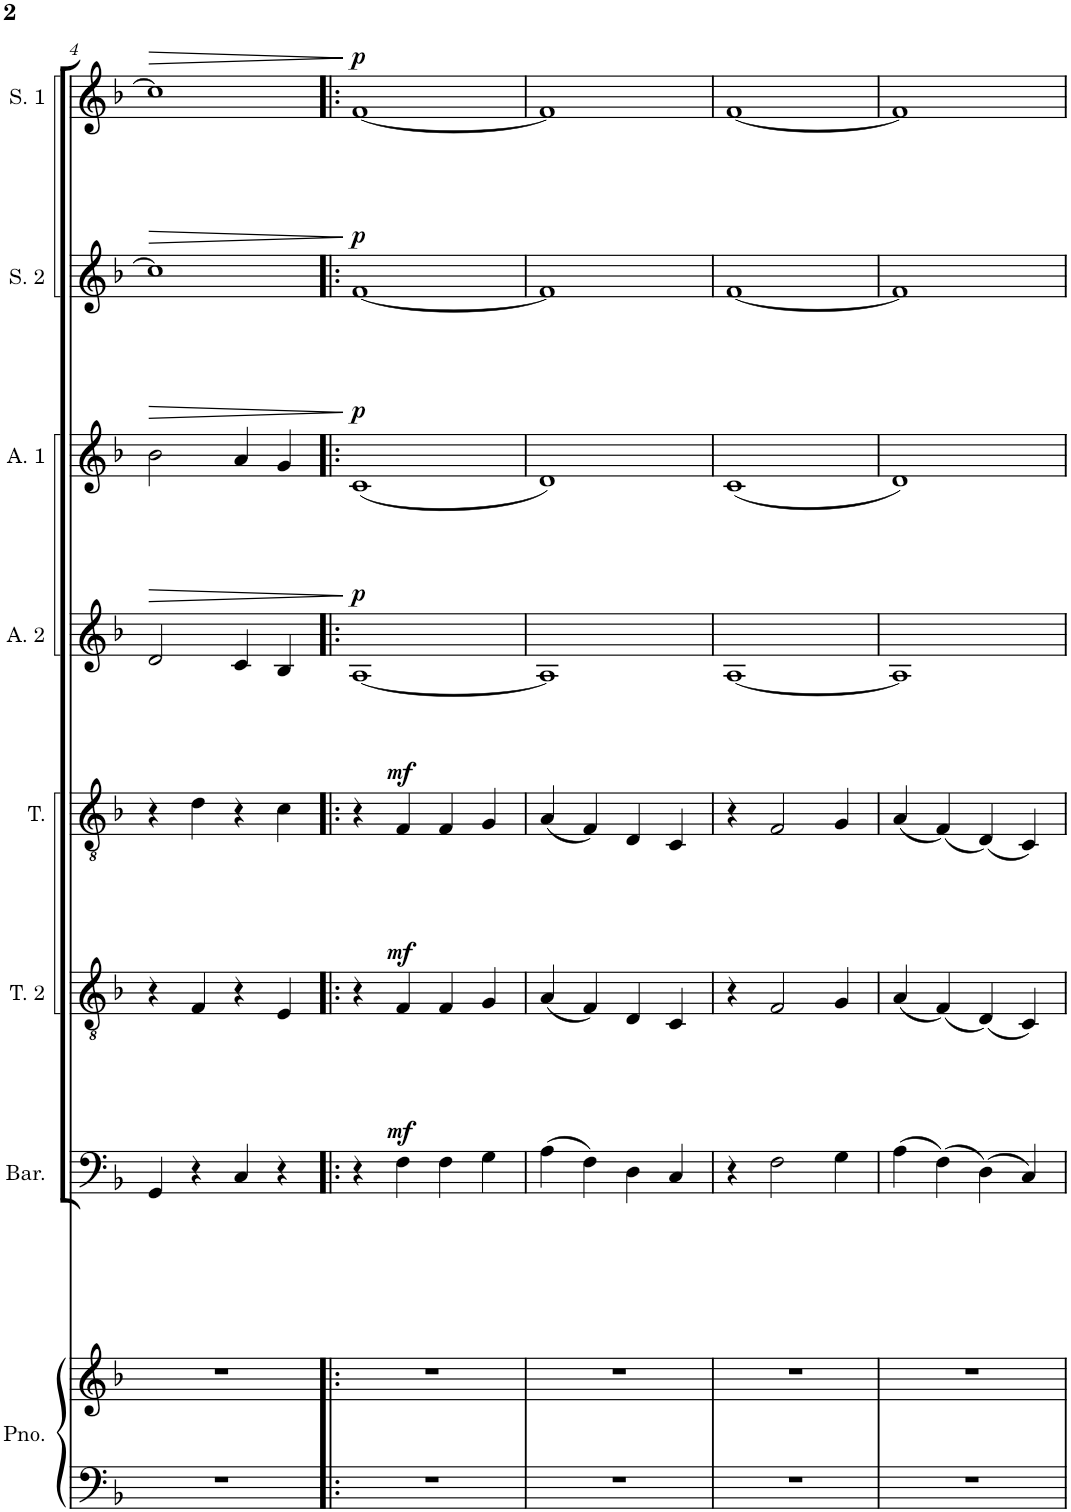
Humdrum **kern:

**kern	**kern	**kern	**dynam	**kern	**dynam	**kern	**dynam	**kern	**dynam	**kern	**dynam	**kern	**dynam	**kern	**dynam
*part8	*part8	*part7	*part7	*part6	*part6	*part5	*part5	*part4	*part4	*part3	*part3	*part2	*part2	*part1	*part1
*staff9	*staff8	*staff7	*staff7	*staff6	*staff6	*staff5	*staff5	*staff4	*staff4	*staff3	*staff3	*staff2	*staff2	*staff1	*staff1
*I"Piano	*	*I"Baritone	*	*I"Tenor 2	*	*I"Tenor	*	*I"Alto 2	*	*I"Alto 1	*	*I"Soprano 2	*	*I"Soprano 1	*
*I'Pno.	*	*I'Bar.	*	*I'T. 2	*	*I'T.	*	*I'A. 2	*	*I'A. 1	*	*I'S. 2	*	*I'S. 1	*
!!LO:PB:g=z
*clefF4	*clefG2	*clefF4	*	*clefGv2	*	*clefGv2	*	*clefG2	*	*clefG2	*	*clefG2	*	*clefG2	*
*k[b-]	*k[b-]	*k[b-]	*	*k[b-]	*	*k[b-]	*	*k[b-]	*	*k[b-]	*	*k[b-]	*	*k[b-]	*
*M4/4	*M4/4	*M4/4	*	*M4/4	*	*M4/4	*	*M4/4	*	*M4/4	*	*M4/4	*	*M4/4	*
=4	=4	=4	=4	=4	=4	=4	=4	=4	=4	=4	=4	=4	=4	=4	=4
!	!	!	!	!	!	!	!	!	!LO:HP:b	!	!LO:HP:b	!	!LO:HP:b	!	!LO:HP:b
1r	1r	4GG/	.	4r	.	4r	.	2d/	>	2b-\	>	1cc]	>	1cc]	>
.	.	4r	.	4F/	.	4d\	.	.	.	.	.	.	.	.	.
.	.	4C/	.	4r	.	4r	.	4c/	.	4a/	.	.	.	.	.
.	.	4r	.	4E/	.	4c\	.	4B-/	.	4g/	.	.	.	.	.
.	.	.	.	.	.	.	.	.	]	.	]	.	]	.	]
=5!|:	=5!|:	=5!|:	=5!|:	=5!|:	=5!|:	=5!|:	=5!|:	=5!|:	=5!|:	=5!|:	=5!|:	=5!|:	=5!|:	=5!|:	=5!|:
!	!	!	!	!	!	!	!	!	!LO:DY:a	!	!LO:DY:a	!	!LO:DY:a	!	!LO:DY:a
1r	1r	4r	.	4r	.	4r	.	[1A	p	(1c	p	[1f	p	[1f	p
!	!	!	!LO:DY:a	!	!LO:DY:a	!	!LO:DY:a	!	!	!	!	!	!	!	!
.	.	4F\	mf	4F/	mf	4F/	mf	.	.	.	.	.	.	.	.
.	.	4F\	.	4F/	.	4F/	.	.	.	.	.	.	.	.	.
.	.	4G\	.	4G/	.	4G/	.	.	.	.	.	.	.	.	.
=6	=6	=6	=6	=6	=6	=6	=6	=6	=6	=6	=6	=6	=6	=6	=6
1r	1r	(4A\	.	(4A/	.	(4A/	.	1A]	.	1d)	.	1f]	.	1f]	.
.	.	4F\)	.	4F/)	.	4F/)	.	.	.	.	.	.	.	.	.
.	.	4D\	.	4D/	.	4D/	.	.	.	.	.	.	.	.	.
.	.	4C/	.	4C/	.	4C/	.	.	.	.	.	.	.	.	.
=7	=7	=7	=7	=7	=7	=7	=7	=7	=7	=7	=7	=7	=7	=7	=7
1r	1r	4r	.	4r	.	4r	.	[1A	.	(1c	.	[1f	.	[1f	.
.	.	2F\	.	2F/	.	2F/	.	.	.	.	.	.	.	.	.
.	.	4G\	.	4G/	.	4G/	.	.	.	.	.	.	.	.	.
=8	=8	=8	=8	=8	=8	=8	=8	=8	=8	=8	=8	=8	=8	=8	=8
1r	1r	(4A\	.	(4A/	.	(4A/	.	1A]	.	1d)	.	1f]	.	1f]	.
.	.	(4F\)	.	(4F/)	.	(4F/)	.	.	.	.	.	.	.	.	.
.	.	(4D\)	.	(4D/)	.	(4D/)	.	.	.	.	.	.	.	.	.
.	.	4C/)	.	4C/)	.	4C/)	.	.	.	.	.	.	.	.	.
=	=	=	=	=	=	=	=	=	=	=	=	=	=	=	=
*-	*-	*-	*-	*-	*-	*-	*-	*-	*-	*-	*-	*-	*-	*-	*-
